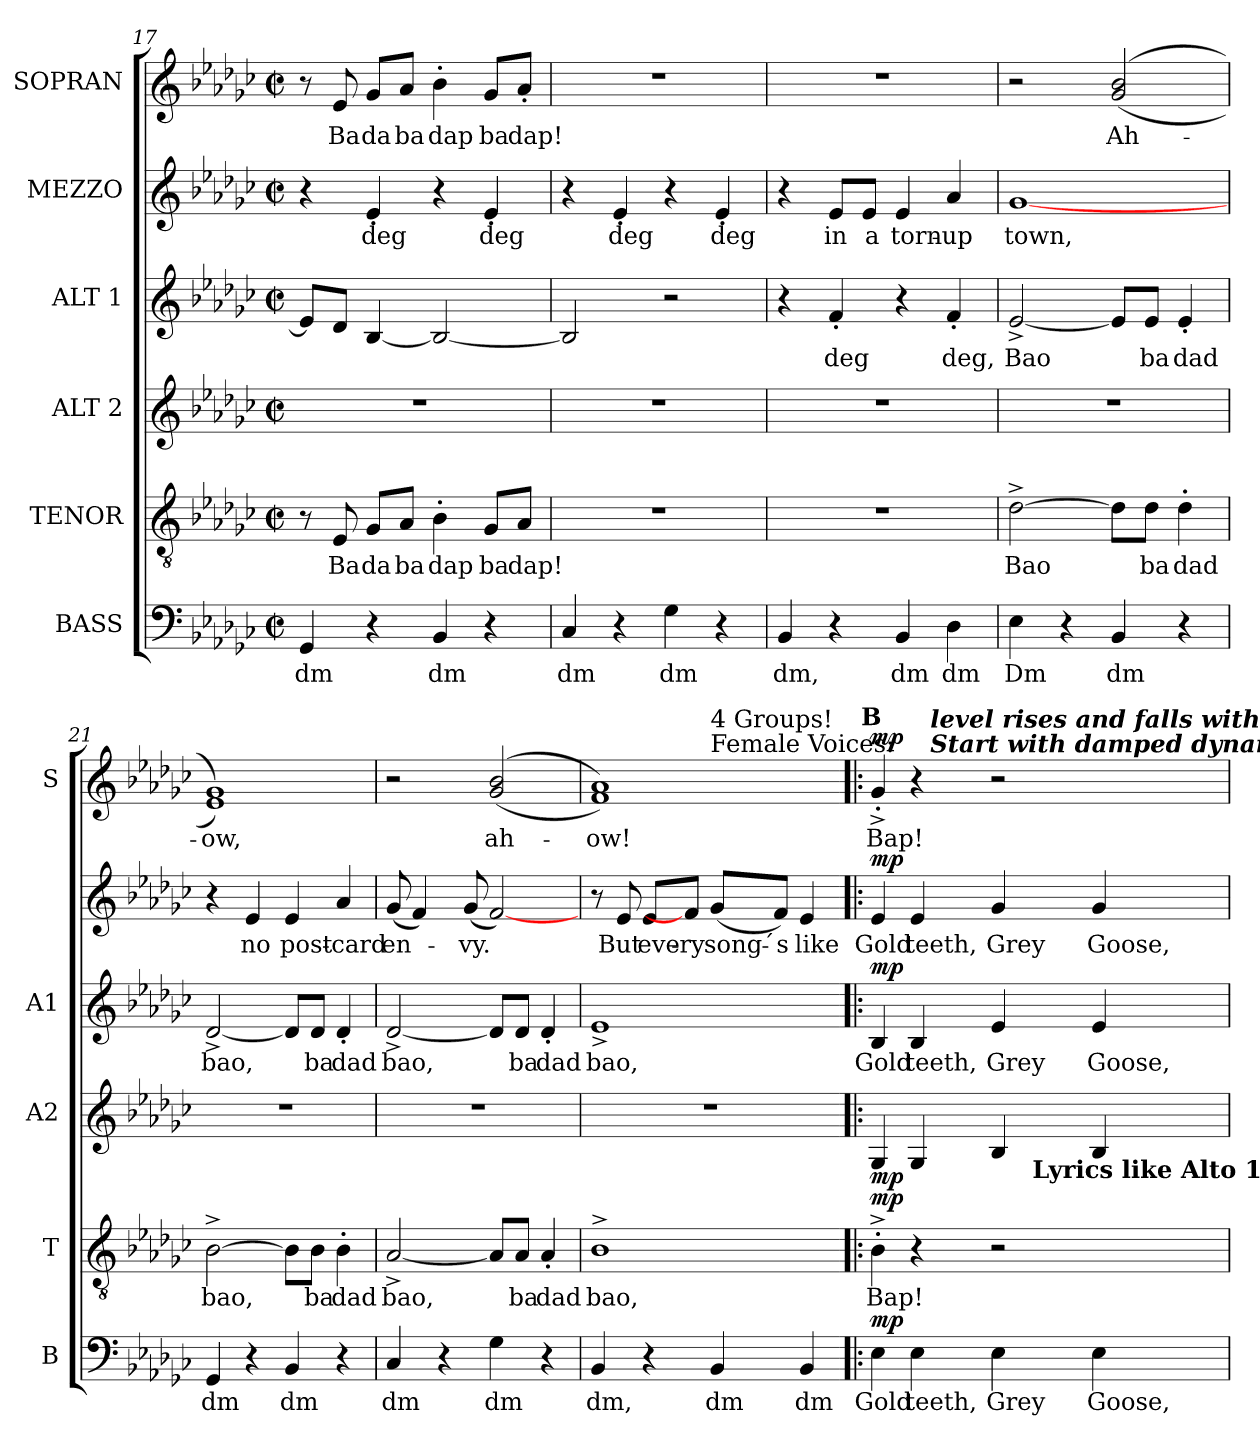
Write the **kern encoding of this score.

**kern	**text	**dynam	**kern	**text	**dynam	**kern	**dynam	**kern	**text	**dynam	**kern	**text	**dynam	**kern	**text	**dynam
*part6	*part6	*part6	*part5	*part5	*part5	*part4	*part4	*part3	*part3	*part3	*part2	*part2	*part2	*part1	*part1	*part1
*staff6	*staff6	*staff6	*staff5	*staff5	*staff5	*staff4	*staff4	*staff3	*staff3	*staff3	*staff2	*staff2	*staff2	*staff1	*staff1	*staff1
*I"BASS	*	*	*I"TENOR	*	*	*I"ALT 2	*	*I"ALT 1	*	*	*I"MEZZO	*	*	*I"SOPRAN	*	*
*I'B	*	*	*I'T	*	*	*I'A2	*	*I'A1	*	*	*	*	*	*I'S	*	*
*clefF4	*	*	*clefGv2	*	*	*clefG2	*	*clefG2	*	*	*clefG2	*	*	*clefG2	*	*
*	*	*	*ITrd7c12	*	*	*	*	*	*	*	*	*	*	*	*	*
*k[b-e-a-d-g-c-]	*	*	*k[b-e-a-d-g-c-]	*	*	*k[b-e-a-d-g-c-]	*	*k[b-e-a-d-g-c-]	*	*	*k[b-e-a-d-g-c-]	*	*	*k[b-e-a-d-g-c-]	*	*
*e-:	*	*	*e-:	*	*	*e-:	*	*e-:	*	*	*e-:	*	*	*e-:	*	*
*M2/2	*	*	*M2/2	*	*	*M2/2	*	*M2/2	*	*	*M2/2	*	*	*M2/2	*	*
*met(c|)	*	*	*met(c|)	*	*	*met(c|)	*	*met(c|)	*	*	*met(c|)	*	*	*met(c|)	*	*
=17	=17	=17	=17	=17	=17	=17	=17	=17	=17	=17	=17	=17	=17	=17	=17	=17
!	!LO:LY:b:color=#000000	!	!	!	!	!	!	!	!	!	!	!	!	!	!	!
4GG-i/	dm	.	8r	.	.	1r	.	8e-i/L]	.	.	4r	.	.	8r	.	.
!	!	!	!	!LO:LY:b:color=#000000	!	!	!	!	!	!	!	!	!	!	!	!
!	!	!	!	!	!	!	!	!	!	!	!	!	!	!	!LO:LY:b:color=#000000	!
.	.	.	8EE-i/	Ba	.	.	.	8d-i/J	.	.	.	.	.	8e-i/	Ba	.
!	!	!	!	!LO:LY:b:color=#000000	!	!	!	!	!	!	!	!	!	!	!	!
!	!	!	!	!	!	!	!	!	!	!	!	!LO:LY:b:color=#000000	!	!	!	!
!	!	!	!	!	!	!	!	!	!	!	!	!	!	!	!LO:LY:b:color=#000000	!
4r	.	.	8GG-i/L	da	.	.	.	[<4B-i/	.	.	4e-'i/	deg	.	8g-i/L	da	.
!	!	!	!	!LO:LY:b:color=#000000	!	!	!	!	!	!	!	!	!	!	!	!
!	!	!	!	!	!	!	!	!	!	!	!	!	!	!	!LO:LY:b:color=#000000	!
.	.	.	8AA-i/J	ba	.	.	.	.	.	.	.	.	.	8a-i/J	ba	.
!	!LO:LY:b:color=#000000	!	!	!	!	!	!	!	!	!	!	!	!	!	!	!
!	!	!	!	!LO:LY:b:color=#000000	!	!	!	!	!	!	!	!	!	!	!	!
!	!	!	!	!	!	!	!	!	!	!	!	!	!	!	!LO:LY:b:color=#000000	!
4BB-i/	dm	.	4BB-'i\	dap	.	.	.	2B-i/_<	.	.	4r	.	.	4b-'i\	dap	.
!	!	!	!	!LO:LY:b:color=#000000	!	!	!	!	!	!	!	!	!	!	!	!
!	!	!	!	!	!	!	!	!	!	!	!	!LO:LY:b:color=#000000	!	!	!	!
!	!	!	!	!	!	!	!	!	!	!	!	!	!	!	!LO:LY:b:color=#000000	!
4r	.	.	8GG-i/L	ba	.	.	.	.	.	.	4e-'i/	deg	.	8g-i/L	ba	.
!	!	!	!	!LO:LY:b:color=#000000	!	!	!	!	!	!	!	!	!	!	!	!
!	!	!	!	!	!	!	!	!	!	!	!	!	!	!	!LO:LY:b:color=#000000	!
.	.	.	8AA-i/J	dap!	.	.	.	.	.	.	.	.	.	8a-'i/J	dap!	.
=18	=18	=18	=18	=18	=18	=18	=18	=18	=18	=18	=18	=18	=18	=18	=18	=18
!	!LO:LY:b:color=#000000	!	!	!	!	!	!	!	!	!	!	!	!	!	!	!
4C-i/	dm	.	1r	.	.	1r	.	2B-i/]	.	.	4r	.	.	1r	.	.
!	!	!	!	!	!	!	!	!	!	!	!	!LO:LY:b:color=#000000	!	!	!	!
4r	.	.	.	.	.	.	.	.	.	.	4e-'i/	deg	.	.	.	.
!	!LO:LY:b:color=#000000	!	!	!	!	!	!	!	!	!	!	!	!	!	!	!
4G-i\	dm	.	.	.	.	.	.	2r	.	.	4r	.	.	.	.	.
!	!	!	!	!	!	!	!	!	!	!	!	!LO:LY:b:color=#000000	!	!	!	!
4r	.	.	.	.	.	.	.	.	.	.	4e-'i/	deg	.	.	.	.
=19	=19	=19	=19	=19	=19	=19	=19	=19	=19	=19	=19	=19	=19	=19	=19	=19
!	!LO:LY:b:color=#000000	!	!	!	!	!	!	!	!	!	!	!	!	!	!	!
4BB-i/	dm,	.	1r	.	.	1r	.	4r	.	.	4r	.	.	1r	.	.
!	!	!	!	!	!	!	!	!	!LO:LY:b:color=#000000	!	!	!	!	!	!	!
!	!	!	!	!	!	!	!	!	!	!	!	!LO:LY:b:color=#000000	!	!	!	!
4r	.	.	.	.	.	.	.	4f'i/	deg	.	8e-i/L	in	.	.	.	.
!	!	!	!	!	!	!	!	!	!	!	!	!LO:LY:b:color=#000000	!	!	!	!
.	.	.	.	.	.	.	.	.	.	.	8e-i/J	a	.	.	.	.
!	!LO:LY:b:color=#000000	!	!	!	!	!	!	!	!	!	!	!	!	!	!	!
!	!	!	!	!	!	!	!	!	!	!	!	!LO:LY:b:color=#000000	!	!	!	!
4BB-i/	dm	.	.	.	.	.	.	4r	.	.	4e-i/	torn-	.	.	.	.
!	!LO:LY:b:color=#000000	!	!	!	!	!	!	!	!	!	!	!	!	!	!	!
!	!	!	!	!	!	!	!	!	!LO:LY:b:color=#000000	!	!	!	!	!	!	!
!	!	!	!	!	!	!	!	!	!	!	!	!LO:LY:b:color=#000000	!	!	!	!
4D-i\	dm	.	.	.	.	.	.	4f'i/	deg,	.	4a-i/	-up	.	.	.	.
!!LO:LB:g=z
=20	=20	=20	=20	=20	=20	=20	=20	=20	=20	=20	=20	=20	=20	=20	=20	=20
!	!LO:LY:b:color=#000000	!	!	!	!	!	!	!	!	!	!	!	!	!	!	!
!	!	!	!	!LO:LY:b:color=#000000	!	!	!	!	!	!	!	!	!	!	!	!
!	!	!	!	!	!	!	!	!	!LO:LY:b:color=#000000	!	!	!	!	!	!	!
!	!	!	!	!	!	!	!	!	!	!	!	!LO:LY:b:color=#000000	!	!	!	!
4E-i\	Dm	.	[>2D-^i\	Bao	.	1r	.	[<2e-^i/	Bao	.	[<1g-i	town,	.	2r	.	.
4r	.	.	.	.	.	.	.	.	.	.	.	.	.	.	.	.
!	!LO:LY:b:color=#000000	!	!	!	!	!	!	!	!	!	!	!	!	!	!	!
!	!	!	!	!	!	!	!	!	!	!	!	!	!	!	!LO:LY:b:color=#000000	!
4BB-i/	dm	.	8D-i\L]	.	.	.	.	8e-i/L]	.	.	.	.	.	((2g-i/ 2b-i	Ah-	.
!	!	!	!	!LO:LY:b:color=#000000	!	!	!	!	!	!	!	!	!	!	!	!
!	!	!	!	!	!	!	!	!	!LO:LY:b:color=#000000	!	!	!	!	!	!	!
.	.	.	8D-i\J	ba	.	.	.	8e-i/J	ba	.	.	.	.	.	.	.
!	!	!	!	!LO:LY:b:color=#000000	!	!	!	!	!	!	!	!	!	!	!	!
!	!	!	!	!	!	!	!	!	!LO:LY:b:color=#000000	!	!	!	!	!	!	!
4r	.	.	4D-'i\	dad	.	.	.	4e-'i/	dad	.	.	.	.	.	.	.
=21	=21	=21	=21	=21	=21	=21	=21	=21	=21	=21	=21	=21	=21	=21	=21	=21
!	!LO:LY:b:color=#000000	!	!	!	!	!	!	!	!	!	!	!	!	!	!	!
!	!	!	!	!LO:LY:b:color=#000000	!	!	!	!	!	!	!	!	!	!	!	!
!	!	!	!	!	!	!	!	!	!LO:LY:b:color=#000000	!	!	!	!	!	!	!
!	!	!	!	!	!	!	!	!	!	!	!	!	!	!	!LO:LY:b:color=#000000	!
4GG-i/	dm	.	[>2BB-^i\	bao,	.	1r	.	[<2d-^i/	bao,	.	4r	.	.	1e-i 1g-i))	-ow,	.
!	!	!	!	!	!	!	!	!	!	!	!	!LO:LY:b:color=#000000	!	!	!	!
4r	.	.	.	.	.	.	.	.	.	.	4e-i/	no	.	.	.	.
!	!LO:LY:b:color=#000000	!	!	!	!	!	!	!	!	!	!	!	!	!	!	!
!	!	!	!	!	!	!	!	!	!	!	!	!LO:LY:b:color=#000000	!	!	!	!
4BB-i/	dm	.	8BB-i\L]	.	.	.	.	8d-i/L]	.	.	4e-i/	post-	.	.	.	.
!	!	!	!	!LO:LY:b:color=#000000	!	!	!	!	!	!	!	!	!	!	!	!
!	!	!	!	!	!	!	!	!	!LO:LY:b:color=#000000	!	!	!	!	!	!	!
.	.	.	8BB-i\J	ba	.	.	.	8d-i/J	ba	.	.	.	.	.	.	.
!	!	!	!	!LO:LY:b:color=#000000	!	!	!	!	!	!	!	!	!	!	!	!
!	!	!	!	!	!	!	!	!	!LO:LY:b:color=#000000	!	!	!	!	!	!	!
!	!	!	!	!	!	!	!	!	!	!	!	!LO:LY:b:color=#000000	!	!	!	!
4r	.	.	4BB-'i\	dad	.	.	.	4d-'i/	dad	.	4a-i/	-card	.	.	.	.
=22	=22	=22	=22	=22	=22	=22	=22	=22	=22	=22	=22	=22	=22	=22	=22	=22
!	!LO:LY:b:color=#000000	!	!	!	!	!	!	!	!	!	!	!	!	!	!	!
!	!	!	!	!LO:LY:b:color=#000000	!	!	!	!	!	!	!	!	!	!	!	!
!	!	!	!	!	!	!	!	!	!LO:LY:b:color=#000000	!	!	!	!	!	!	!
!	!	!	!	!	!	!	!	!	!	!	!	!LO:LY:b:color=#000000	!	!	!	!
4C-i/	dm	.	[<2AA-^i/	bao,	.	1r	.	[<2d-^i/	bao,	.	(8g-i/	en-	.	2r	.	.
.	.	.	.	.	.	.	.	.	.	.	4fi/)	.	.	.	.	.
4r	.	.	.	.	.	.	.	.	.	.	.	.	.	.	.	.
!	!	!	!	!	!	!	!	!	!	!	!	!LO:LY:b:color=#000000	!	!	!	!
.	.	.	.	.	.	.	.	.	.	.	(8g-i/	-vy.	.	.	.	.
!	!LO:LY:b:color=#000000	!	!	!	!	!	!	!	!	!	!	!	!	!	!	!
!	!	!	!	!	!	!	!	!	!	!	!	!	!	!	!LO:LY:b:color=#000000	!
4G-i\	dm	.	8AA-i/L]	.	.	.	.	8d-i/L]	.	.	[<2fi/)	.	.	((2g-i/ 2b-i	ah-	.
!	!	!	!	!LO:LY:b:color=#000000	!	!	!	!	!	!	!	!	!	!	!	!
!	!	!	!	!	!	!	!	!	!LO:LY:b:color=#000000	!	!	!	!	!	!	!
.	.	.	8AA-i/J	ba	.	.	.	8d-i/J	ba	.	.	.	.	.	.	.
!	!	!	!	!LO:LY:b:color=#000000	!	!	!	!	!	!	!	!	!	!	!	!
!	!	!	!	!	!	!	!	!	!LO:LY:b:color=#000000	!	!	!	!	!	!	!
4r	.	.	4AA-'i/	dad	.	.	.	4d-'i/	dad	.	.	.	.	.	.	.
=23	=23	=23	=23	=23	=23	=23	=23	=23	=23	=23	=23	=23	=23	=23	=23	=23
!	!LO:LY:b:color=#000000	!	!	!	!	!	!	!	!	!	!	!	!	!	!	!
!	!	!	!	!LO:LY:b:color=#000000	!	!	!	!	!	!	!	!	!	!	!	!
!	!	!	!	!	!	!	!	!	!LO:LY:b:color=#000000	!	!	!	!	!	!	!
!	!	!	!	!	!	!	!	!	!	!	!	!	!	!	!LO:LY:b:color=#000000	!
*	*	*	*	*	*	*	*	*	*	*	*	*	*	*^	*	*
4BB-i/	dm,	.	1BB-^i	bao,	.	1r	.	1e-^i	bao,	.	8r	.	.	1fi 1a-i))	2ryy	-ow!	.
!	!	!	!	!	!	!	!	!	!	!	!	!LO:LY:b:color=#000000	!	!	!	!	!
.	.	.	.	.	.	.	.	.	.	.	8e-i/	But	.	.	.	.	.
!	!	!	!	!	!	!	!	!	!	!	!	!LO:LY:b:color=#000000	!	!	!	!	!
4r	.	.	.	.	.	.	.	.	.	.	8e-i/L	eve-	.	.	.	.	.
!	!	!	!	!	!	!	!	!	!	!	!	!LO:LY:b:color=#000000	!	!	!	!	!
.	.	.	.	.	.	.	.	.	.	.	8fi/J]	-ry	.	.	.	.	.
!	!LO:LY:b:color=#000000	!	!	!	!	!	!	!	!	!	!	!	!	!	!	!	!
!	!	!	!	!	!	!	!	!	!	!	!	!	!	!	!LO:TX:a:t=Female Voices&colon;	!	!
!	!	!	!	!	!	!	!	!	!	!	!	!	!	!	!LO:TX:t=4 Groups!	!	!
!	!	!	!	!	!	!	!	!	!	!	!	!LO:LY:b:color=#000000	!	!	!	!	!
4BB-i/	dm	.	.	.	.	.	.	.	.	.	(8g-i/L	song´-	.	.	2ryy	.	.
!	!	!	!	!	!	!	!	!	!	!	!	!LO:LY:b:color=#000000	!	!	!	!	!
.	.	.	.	.	.	.	.	.	.	.	8fi/J)	-s	.	.	.	.	.
!	!LO:LY:b:color=#000000	!	!	!	!	!	!	!	!	!	!	!	!	!	!	!	!
!	!	!	!	!	!	!	!	!	!	!	!	!LO:LY:b:color=#000000	!	!	!	!	!
4BB-i/	dm	.	.	.	.	.	.	.	.	.	4e-i/	like	.	.	.	.	.
!!LO:LB:g=z	!!
=24!|:	=24!|:	=24!|:	=24!|:	=24!|:	=24!|:	=24!|:	=24!|:	=24!|:	=24!|:	=24!|:	=24!|:	=24!|:	=24!|:	=24!|:	=24!|:	=24!|:	=24!|:
!	!LO:LY:b:color=#000000	!	!	!	!	!	!	!	!	!	!	!	!	!	!	!	!
!	!	!	!	!LO:LY:b:color=#000000	!	!	!	!	!	!	!	!	!	!	!	!	!
!	!	!	!	!	!	!	!	!	!LO:LY:b:color=#000000	!	!	!	!	!	!	!	!
!	!	!	!	!	!	!	!	!	!	!	!	!LO:LY:b:color=#000000	!	!	!	!	!
!	!	!	!	!	!	!	!	!	!	!	!	!	!	!LO:TX:a:B:cj:t=B	!	!	!
!	!	!	!	!	!	!	!	!	!	!	!	!	!	!	!	!LO:LY:b:color=#000000	!
*	*	*	*	*	*	*^	*	*	*	*	*	*	*	*	*	*	*
4E-i\	Gold	mp	4BB-'^i\	Bap!	mp	4G-i/	2ryy	mp	4B-i/	Gold	mp	4e-i/	Gold	mp	4g-'^i/	4ryy	Bap!	mp
!	!LO:LY:b:color=#000000	!	!	!	!	!	!	!	!	!	!	!	!	!	!	!	!	!
!	!	!	!	!	!	!	!	!	!	!LO:LY:b:color=#000000	!	!	!	!	!	!	!	!
!	!	!	!	!	!	!	!	!	!	!	!	!	!LO:LY:b:color=#000000	!	!	!	!	!
4E-i\	teeth,	.	4r	.	.	4G-i/	.	.	4B-i/	teeth,	.	4e-i/	teeth,	.	4r	16ryy	.	.
.	.	.	.	.	.	.	.	.	.	.	.	.	.	.	.	1024ryy	.	.
!	!	!	!	!	!	!	!	!	!	!	!	!	!	!	!	!LO:TX:a:Bi:t=Start with damped dynamics,	!	!
!	!	!	!	!	!	!	!	!	!	!	!	!	!	!	!	!LO:TX:Bi:t=level rises and falls with melody	!	!
.	.	.	.	.	.	.	.	.	.	.	.	.	.	.	.	2ryy	.	.
!	!LO:LY:b:color=#000000	!	!	!	!	!	!	!	!	!	!	!	!	!	!	!	!	!
!	!	!	!	!	!	!	!	!	!	!LO:LY:b:color=#000000	!	!	!	!	!	!	!	!
!	!	!	!	!	!	!	!	!	!	!	!	!	!LO:LY:b:color=#000000	!	!	!	!	!
4E-i\	Grey	.	2r	.	.	4B-i/	32ryy	.	4e-i/	Grey	.	4g-i/	Grey	.	2r	.	.	.
.	.	.	.	.	.	.	64ryy	.	.	.	.	.	.	.	.	.	.	.
.	.	.	.	.	.	.	256..ryy	.	.	.	.	.	.	.	.	.	.	.
!	!	!	!	!	!	!	!LO:TX:b:B:t=Lyrics like Alto 1	!	!	!	!	!	!	!	!	!	!	!
.	.	.	.	.	.	.	4ryy	.	.	.	.	.	.	.	.	.	.	.
!	!LO:LY:b:color=#000000	!	!	!	!	!	!	!	!	!	!	!	!	!	!	!	!	!
!	!	!	!	!	!	!	!	!	!	!LO:LY:b:color=#000000	!	!	!	!	!	!	!	!
!	!	!	!	!	!	!	!	!	!	!	!	!	!LO:LY:b:color=#000000	!	!	!	!	!
4E-i\	Goose,	.	.	.	.	4B-i/	.	.	4e-i/	Goose,	.	4g-i/	Goose,	.	.	.	.	.
.	.	.	.	.	.	.	8ryy	.	.	.	.	.	.	.	.	.	.	.
.	.	.	.	.	.	.	.	.	.	.	.	.	.	.	.	8ryy	.	.
.	.	.	.	.	.	.	16ryy	.	.	.	.	.	.	.	.	.	.	.
.	.	.	.	.	.	.	.	.	.	.	.	.	.	.	.	32ryy	.	.
.	.	.	.	.	.	.	.	.	.	.	.	.	.	.	.	64ryy	.	.
.	.	.	.	.	.	.	.	.	.	.	.	.	.	.	.	128...ryy	.	.
.	.	.	.	.	.	.	128ryy	.	.	.	.	.	.	.	.	.	.	.
.	.	.	.	.	.	.	1024ryy	.	.	.	.	.	.	.	.	.	.	.
*	*	*	*	*	*	*v	*v	*	*	*	*	*	*	*	*v	*v	*	*
=	=	=	=	=	=	=	=	=	=	=	=	=	=	=	=	=
*-	*-	*-	*-	*-	*-	*-	*-	*-	*-	*-	*-	*-	*-	*-	*-	*-
